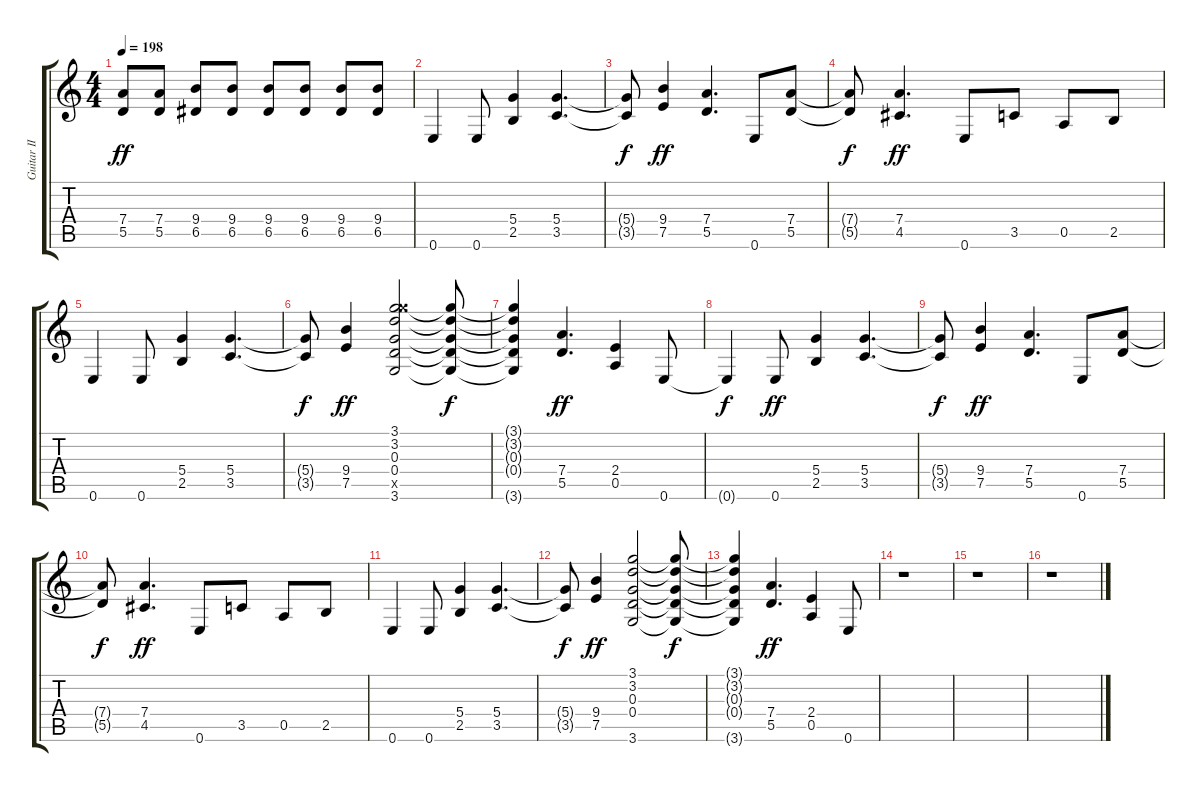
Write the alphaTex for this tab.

\track ("Guitar II" "Guitar II") {instrument overdrivenguitar}
\staff {score tabs}
\tuning (E4 B3 G3 D3 A2 E2) {hide}
\ts (4 4)
\tempo 198
\clef g2
\ks c
(7.4 5.5).8{dy ff} (7.4 5.5).8 (9.4 6.5).8 (9.4 6.5).8 (9.4 6.5).8 (9.4 6.5).8 (9.4 6.5).8 (9.4 6.5).8 |
0.6.4{instrument overdrivenguitar} 0.6.8 (5.4 2.5).4 (5.4 3.5).4{d} |
(5.4{t} 3.5{t}).8{dy f} (9.4 7.5).4{dy ff} (7.4 5.5).4{d} 0.6.8 (7.4 5.5).8 |
(7.4{t} 5.5{t}).8{dy f} (7.4 4.5).4{d dy ff} 0.6.8 3.5.8 0.5.8 2.5.8 |
0.6.4 0.6.8 (5.4 2.5).4 (5.4 3.5).4{d} |
(5.4{t} 3.5{t}).8{dy f} (9.4 7.5).4{dy ff} (3.1 3.2 0.3 0.4 22.5{x} 3.6).2 (3.1{t} 3.2{t} 0.3{t} 0.4{t} 3.6{t}).8{dy f} |
(3.1{t} 3.2{t} 0.3{t} 0.4{t} 3.6{t}).4 (7.4 5.5).4{d dy ff} (2.4 0.5).4 0.6.8 |
0.6{t}.4{dy f} 0.6.8{dy ff} (5.4 2.5).4 (5.4 3.5).4{d} |
(5.4{t} 3.5{t}).8{dy f} (9.4 7.5).4{dy ff} (7.4 5.5).4{d} 0.6.8 (7.4 5.5).8 |
(7.4{t} 5.5{t}).8{dy f} (7.4 4.5).4{d dy ff} 0.6.8 3.5.8 0.5.8 2.5.8 |
0.6.4 0.6.8 (5.4 2.5).4 (5.4 3.5).4{d} |
(5.4{t} 3.5{t}).8{dy f} (9.4 7.5).4{dy ff} (3.1 3.2 0.3 0.4 3.6).2 (3.1{t} 3.2{t} 0.3{t} 0.4{t} 3.6{t}).8{dy f} |
(3.1{t} 3.2{t} 0.3{t} 0.4{t} 3.6{t}).4 (7.4 5.5).4{d dy ff} (2.4 0.5).4 0.6.8 |
r.1 |
r.1 |
r.1
